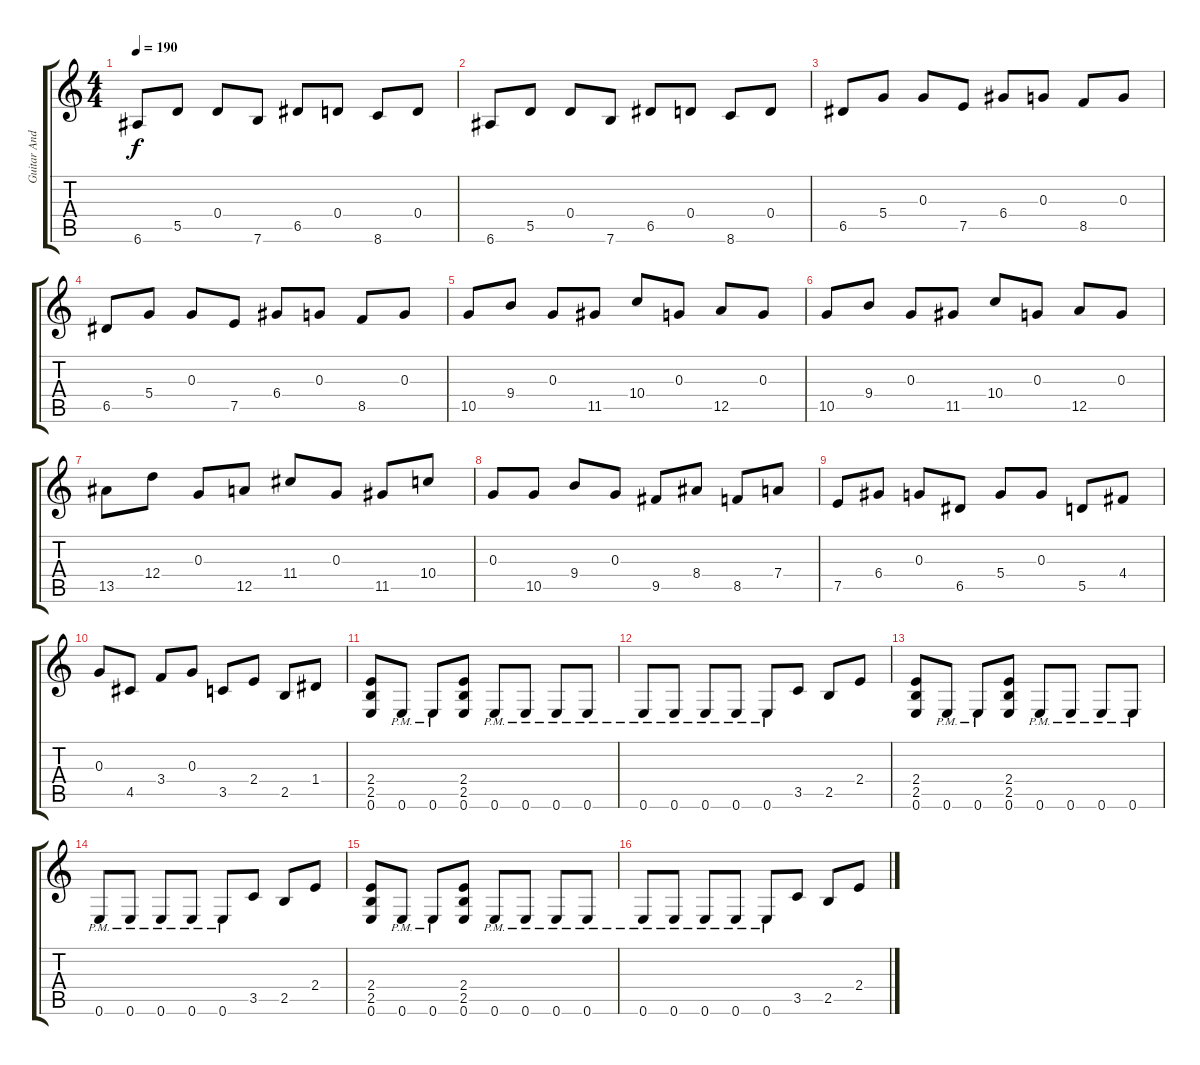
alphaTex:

\track ("Guitar Andreas" "Guitar And") {instrument distortionguitar}
\staff {score tabs}
\tuning (E4 B3 G3 D3 A2 E2) {hide}
\ts (4 4)
\tempo 190
\clef g2
\ks c
6.6.8{dy f} 5.5.8 0.4.8 7.6.8 6.5.8 0.4.8 8.6.8 0.4.8 |
6.6.8 5.5.8 0.4.8 7.6.8 6.5.8 0.4.8 8.6.8 0.4.8 |
6.5.8 5.4.8 0.3.8 7.5.8 6.4.8 0.3.8 8.5.8 0.3.8 |
6.5.8 5.4.8 0.3.8 7.5.8 6.4.8 0.3.8 8.5.8 0.3.8 |
10.5.8 9.4.8 0.3.8 11.5.8 10.4.8 0.3.8 12.5.8 0.3.8 |
10.5.8 9.4.8 0.3.8 11.5.8 10.4.8 0.3.8 12.5.8 0.3.8 |
13.5.8 12.4.8 0.3.8 12.5.8 11.4.8 0.3.8 11.5.8 10.4.8 |
0.3.8 10.5.8 9.4.8 0.3.8 9.5.8 8.4.8 8.5.8 7.4.8 |
7.5.8 6.4.8 0.3.8 6.5.8 5.4.8 0.3.8 5.5.8 4.4.8 |
0.3.8 4.5.8 3.4.8 0.3.8 3.5.8 2.4.8 2.5.8 1.4.8 |
(2.4 2.5 0.6).8 0.6{pm}.8 0.6{pm}.8 (2.4 2.5 0.6).8 0.6{pm}.8 0.6{pm}.8 0.6{pm}.8 0.6{pm}.8 |
0.6{pm}.8 0.6{pm}.8 0.6{pm}.8 0.6{pm}.8 0.6{pm}.8 3.5.8 2.5.8 2.4.8 |
(2.4 2.5 0.6).8 0.6{pm}.8 0.6{pm}.8 (2.4 2.5 0.6).8 0.6{pm}.8 0.6{pm}.8 0.6{pm}.8 0.6{pm}.8 |
0.6{pm}.8 0.6{pm}.8 0.6{pm}.8 0.6{pm}.8 0.6{pm}.8 3.5.8 2.5.8 2.4.8 |
(2.4 2.5 0.6).8 0.6{pm}.8 0.6{pm}.8 (2.4 2.5 0.6).8 0.6{pm}.8 0.6{pm}.8 0.6{pm}.8 0.6{pm}.8 |
0.6{pm}.8 0.6{pm}.8 0.6{pm}.8 0.6{pm}.8 0.6{pm}.8 3.5.8 2.5.8 2.4.8
